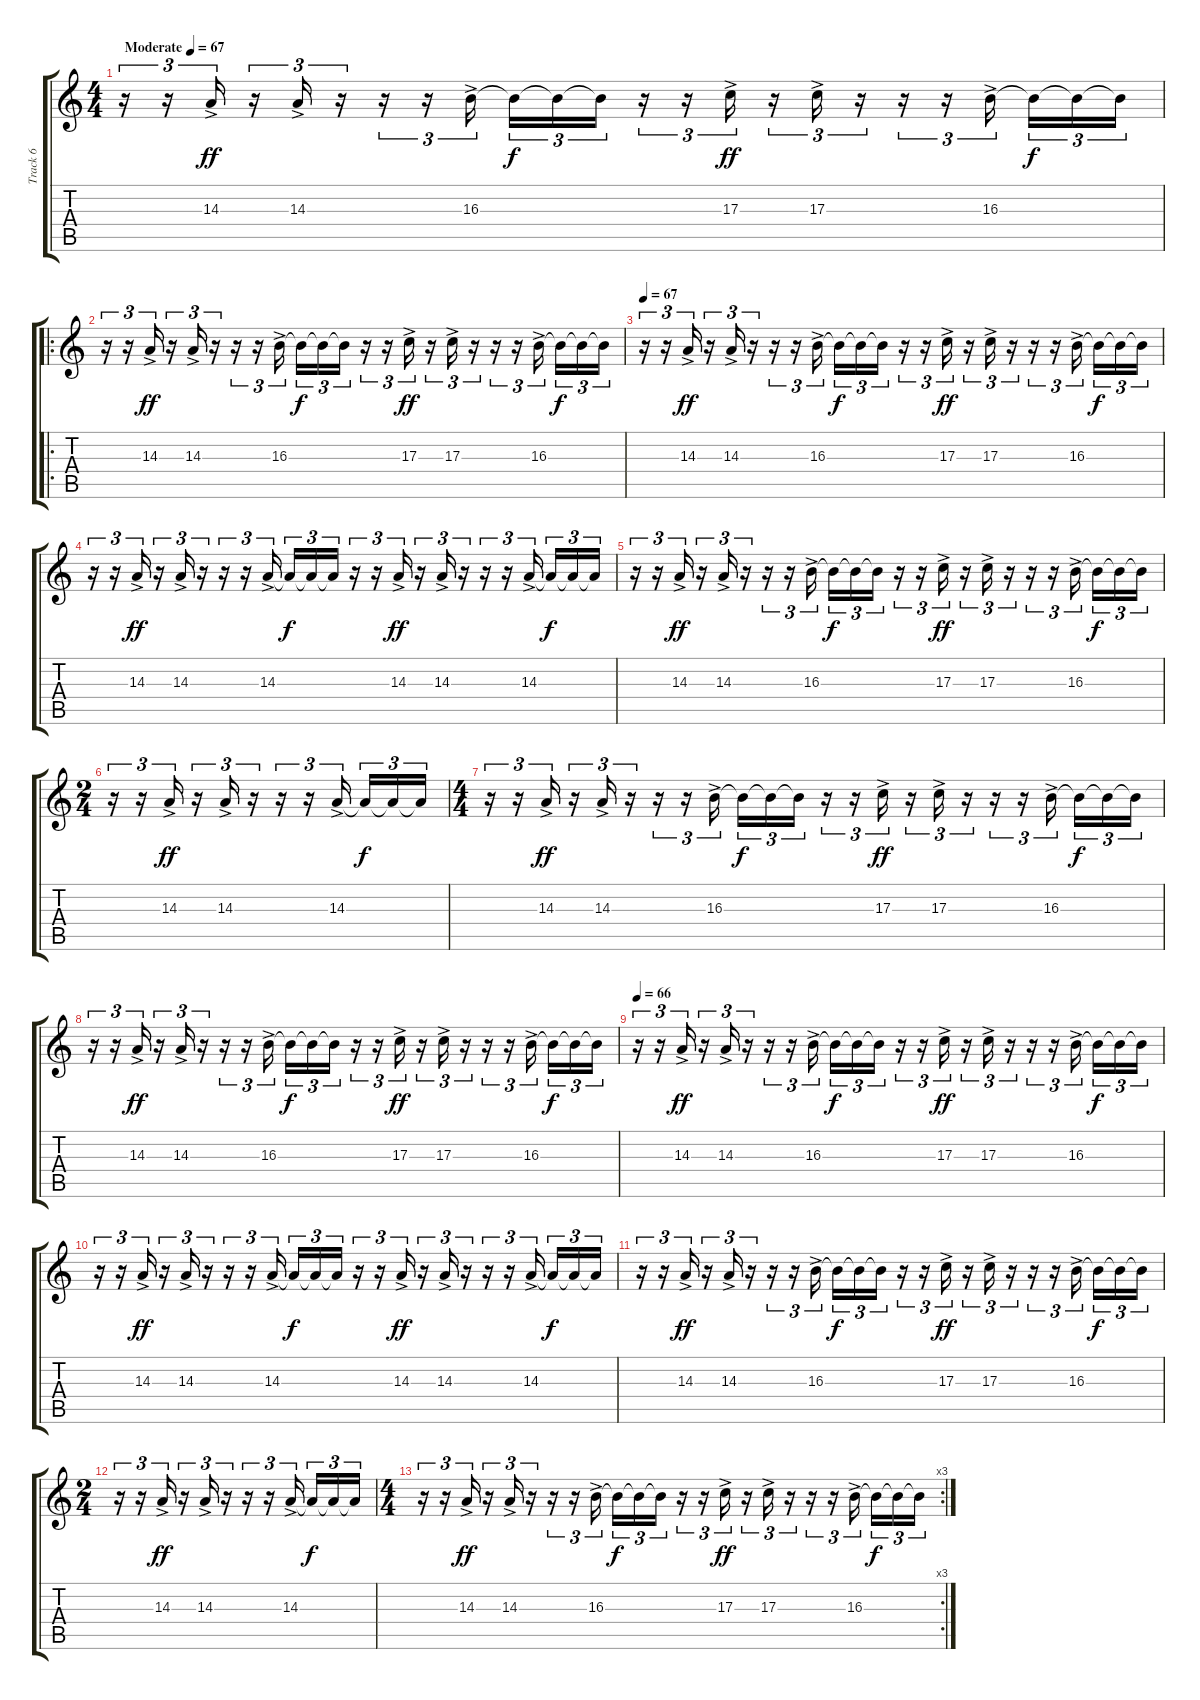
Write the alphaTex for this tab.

\track ("Track 6" "Track 6") {instrument synthstrings1}
\staff {score tabs}
\tuning (E4 B3 G3 D3 A2 E2) {hide}
\ts (4 4)
\tempo (67 "Moderate")
\clef g2
\ks c
r.16{tu (3 2) dy ff instrument synthstrings1} r.16{tu (3 2)} 14.3{ac}.16{tu (3 2)} r.16{tu (3 2)} 14.3{ac}.16{tu (3 2)} r.16{tu (3 2)} r.16{tu (3 2)} r.16{tu (3 2)} 16.3{ac}.16{tu (3 2) beam splitsecondary} 16.3{t}.16{tu (3 2) dy f} 16.3{t}.16{tu (3 2)} 16.3{t}.16{tu (3 2)} r.16{tu (3 2)} r.16{tu (3 2)} 17.3{ac}.16{tu (3 2) dy ff} r.16{tu (3 2)} 17.3{ac}.16{tu (3 2)} r.16{tu (3 2)} r.16{tu (3 2)} r.16{tu (3 2)} 16.3{ac}.16{tu (3 2) beam splitsecondary} 16.3{t}.16{tu (3 2) dy f} 16.3{t}.16{tu (3 2)} 16.3{t}.16{tu (3 2)} |
\ro
r.16{tu (3 2)} r.16{tu (3 2)} 14.3{ac}.16{tu (3 2) dy ff} r.16{tu (3 2)} 14.3{ac}.16{tu (3 2)} r.16{tu (3 2)} r.16{tu (3 2)} r.16{tu (3 2)} 16.3{ac}.16{tu (3 2) beam splitsecondary} 16.3{t}.16{tu (3 2) dy f} 16.3{t}.16{tu (3 2)} 16.3{t}.16{tu (3 2)} r.16{tu (3 2)} r.16{tu (3 2)} 17.3{ac}.16{tu (3 2) dy ff} r.16{tu (3 2)} 17.3{ac}.16{tu (3 2)} r.16{tu (3 2)} r.16{tu (3 2)} r.16{tu (3 2)} 16.3{ac}.16{tu (3 2) beam splitsecondary} 16.3{t}.16{tu (3 2) dy f} 16.3{t}.16{tu (3 2)} 16.3{t}.16{tu (3 2)} |
\tempo 67
r.16{tu (3 2)} r.16{tu (3 2)} 14.3{ac}.16{tu (3 2) dy ff} r.16{tu (3 2)} 14.3{ac}.16{tu (3 2)} r.16{tu (3 2)} r.16{tu (3 2)} r.16{tu (3 2)} 16.3{ac}.16{tu (3 2) beam splitsecondary} 16.3{t}.16{tu (3 2) dy f} 16.3{t}.16{tu (3 2)} 16.3{t}.16{tu (3 2)} r.16{tu (3 2)} r.16{tu (3 2)} 17.3{ac}.16{tu (3 2) dy ff} r.16{tu (3 2)} 17.3{ac}.16{tu (3 2)} r.16{tu (3 2)} r.16{tu (3 2)} r.16{tu (3 2)} 16.3{ac}.16{tu (3 2) beam splitsecondary} 16.3{t}.16{tu (3 2) dy f} 16.3{t}.16{tu (3 2)} 16.3{t}.16{tu (3 2)} |
r.16{tu (3 2)} r.16{tu (3 2)} 14.3{ac}.16{tu (3 2) dy ff} r.16{tu (3 2)} 14.3{ac}.16{tu (3 2)} r.16{tu (3 2)} r.16{tu (3 2)} r.16{tu (3 2)} 14.3{ac}.16{tu (3 2) beam splitsecondary} 14.3{t}.16{tu (3 2) dy f} 14.3{t}.16{tu (3 2)} 14.3{t}.16{tu (3 2)} r.16{tu (3 2)} r.16{tu (3 2)} 14.3{ac}.16{tu (3 2) dy ff} r.16{tu (3 2)} 14.3{ac}.16{tu (3 2)} r.16{tu (3 2)} r.16{tu (3 2)} r.16{tu (3 2)} 14.3{ac}.16{tu (3 2) beam splitsecondary} 14.3{t}.16{tu (3 2) dy f} 14.3{t}.16{tu (3 2)} 14.3{t}.16{tu (3 2)} |
r.16{tu (3 2)} r.16{tu (3 2)} 14.3{ac}.16{tu (3 2) dy ff} r.16{tu (3 2)} 14.3{ac}.16{tu (3 2)} r.16{tu (3 2)} r.16{tu (3 2)} r.16{tu (3 2)} 16.3{ac}.16{tu (3 2) beam splitsecondary} 16.3{t}.16{tu (3 2) dy f} 16.3{t}.16{tu (3 2)} 16.3{t}.16{tu (3 2)} r.16{tu (3 2)} r.16{tu (3 2)} 17.3{ac}.16{tu (3 2) dy ff} r.16{tu (3 2)} 17.3{ac}.16{tu (3 2)} r.16{tu (3 2)} r.16{tu (3 2)} r.16{tu (3 2)} 16.3{ac}.16{tu (3 2) beam splitsecondary} 16.3{t}.16{tu (3 2) dy f} 16.3{t}.16{tu (3 2)} 16.3{t}.16{tu (3 2)} |
\ts (2 4)
r.16{tu (3 2)} r.16{tu (3 2)} 14.3{ac}.16{tu (3 2) dy ff} r.16{tu (3 2)} 14.3{ac}.16{tu (3 2)} r.16{tu (3 2)} r.16{tu (3 2)} r.16{tu (3 2)} 14.3{ac}.16{tu (3 2) beam splitsecondary} 14.3{t}.16{tu (3 2) dy f} 14.3{t}.16{tu (3 2)} 14.3{t}.16{tu (3 2)} |
\ts (4 4)
r.16{tu (3 2)} r.16{tu (3 2)} 14.3{ac}.16{tu (3 2) dy ff} r.16{tu (3 2)} 14.3{ac}.16{tu (3 2)} r.16{tu (3 2)} r.16{tu (3 2)} r.16{tu (3 2)} 16.3{ac}.16{tu (3 2) beam splitsecondary} 16.3{t}.16{tu (3 2) dy f} 16.3{t}.16{tu (3 2)} 16.3{t}.16{tu (3 2)} r.16{tu (3 2)} r.16{tu (3 2)} 17.3{ac}.16{tu (3 2) dy ff} r.16{tu (3 2)} 17.3{ac}.16{tu (3 2)} r.16{tu (3 2)} r.16{tu (3 2)} r.16{tu (3 2)} 16.3{ac}.16{tu (3 2) beam splitsecondary} 16.3{t}.16{tu (3 2) dy f} 16.3{t}.16{tu (3 2)} 16.3{t}.16{tu (3 2)} |
r.16{tu (3 2)} r.16{tu (3 2)} 14.3{ac}.16{tu (3 2) dy ff} r.16{tu (3 2)} 14.3{ac}.16{tu (3 2)} r.16{tu (3 2)} r.16{tu (3 2)} r.16{tu (3 2)} 16.3{ac}.16{tu (3 2) beam splitsecondary} 16.3{t}.16{tu (3 2) dy f} 16.3{t}.16{tu (3 2)} 16.3{t}.16{tu (3 2)} r.16{tu (3 2)} r.16{tu (3 2)} 17.3{ac}.16{tu (3 2) dy ff} r.16{tu (3 2)} 17.3{ac}.16{tu (3 2)} r.16{tu (3 2)} r.16{tu (3 2)} r.16{tu (3 2)} 16.3{ac}.16{tu (3 2) beam splitsecondary} 16.3{t}.16{tu (3 2) dy f} 16.3{t}.16{tu (3 2)} 16.3{t}.16{tu (3 2)} |
\tempo 66
r.16{tu (3 2)} r.16{tu (3 2)} 14.3{ac}.16{tu (3 2) dy ff} r.16{tu (3 2)} 14.3{ac}.16{tu (3 2)} r.16{tu (3 2)} r.16{tu (3 2)} r.16{tu (3 2)} 16.3{ac}.16{tu (3 2) beam splitsecondary} 16.3{t}.16{tu (3 2) dy f} 16.3{t}.16{tu (3 2)} 16.3{t}.16{tu (3 2)} r.16{tu (3 2)} r.16{tu (3 2)} 17.3{ac}.16{tu (3 2) dy ff} r.16{tu (3 2)} 17.3{ac}.16{tu (3 2)} r.16{tu (3 2)} r.16{tu (3 2)} r.16{tu (3 2)} 16.3{ac}.16{tu (3 2) beam splitsecondary} 16.3{t}.16{tu (3 2) dy f} 16.3{t}.16{tu (3 2)} 16.3{t}.16{tu (3 2)} |
r.16{tu (3 2)} r.16{tu (3 2)} 14.3{ac}.16{tu (3 2) dy ff} r.16{tu (3 2)} 14.3{ac}.16{tu (3 2)} r.16{tu (3 2)} r.16{tu (3 2)} r.16{tu (3 2)} 14.3{ac}.16{tu (3 2) beam splitsecondary} 14.3{t}.16{tu (3 2) dy f} 14.3{t}.16{tu (3 2)} 14.3{t}.16{tu (3 2)} r.16{tu (3 2)} r.16{tu (3 2)} 14.3{ac}.16{tu (3 2) dy ff} r.16{tu (3 2)} 14.3{ac}.16{tu (3 2)} r.16{tu (3 2)} r.16{tu (3 2)} r.16{tu (3 2)} 14.3{ac}.16{tu (3 2) beam splitsecondary} 14.3{t}.16{tu (3 2) dy f} 14.3{t}.16{tu (3 2)} 14.3{t}.16{tu (3 2)} |
r.16{tu (3 2)} r.16{tu (3 2)} 14.3{ac}.16{tu (3 2) dy ff} r.16{tu (3 2)} 14.3{ac}.16{tu (3 2)} r.16{tu (3 2)} r.16{tu (3 2)} r.16{tu (3 2)} 16.3{ac}.16{tu (3 2) beam splitsecondary} 16.3{t}.16{tu (3 2) dy f} 16.3{t}.16{tu (3 2)} 16.3{t}.16{tu (3 2)} r.16{tu (3 2)} r.16{tu (3 2)} 17.3{ac}.16{tu (3 2) dy ff} r.16{tu (3 2)} 17.3{ac}.16{tu (3 2)} r.16{tu (3 2)} r.16{tu (3 2)} r.16{tu (3 2)} 16.3{ac}.16{tu (3 2) beam splitsecondary} 16.3{t}.16{tu (3 2) dy f} 16.3{t}.16{tu (3 2)} 16.3{t}.16{tu (3 2)} |
\ts (2 4)
r.16{tu (3 2)} r.16{tu (3 2)} 14.3{ac}.16{tu (3 2) dy ff} r.16{tu (3 2)} 14.3{ac}.16{tu (3 2)} r.16{tu (3 2)} r.16{tu (3 2)} r.16{tu (3 2)} 14.3{ac}.16{tu (3 2) beam splitsecondary} 14.3{t}.16{tu (3 2) dy f} 14.3{t}.16{tu (3 2)} 14.3{t}.16{tu (3 2)} |
\rc 3
\ts (4 4)
r.16{tu (3 2)} r.16{tu (3 2)} 14.3{ac}.16{tu (3 2) dy ff} r.16{tu (3 2)} 14.3{ac}.16{tu (3 2)} r.16{tu (3 2)} r.16{tu (3 2)} r.16{tu (3 2)} 16.3{ac}.16{tu (3 2) beam splitsecondary} 16.3{t}.16{tu (3 2) dy f} 16.3{t}.16{tu (3 2)} 16.3{t}.16{tu (3 2)} r.16{tu (3 2)} r.16{tu (3 2)} 17.3{ac}.16{tu (3 2) dy ff} r.16{tu (3 2)} 17.3{ac}.16{tu (3 2)} r.16{tu (3 2)} r.16{tu (3 2)} r.16{tu (3 2)} 16.3{ac}.16{tu (3 2) beam splitsecondary} 16.3{t}.16{tu (3 2) dy f} 16.3{t}.16{tu (3 2)} 16.3{t}.16{tu (3 2)}
